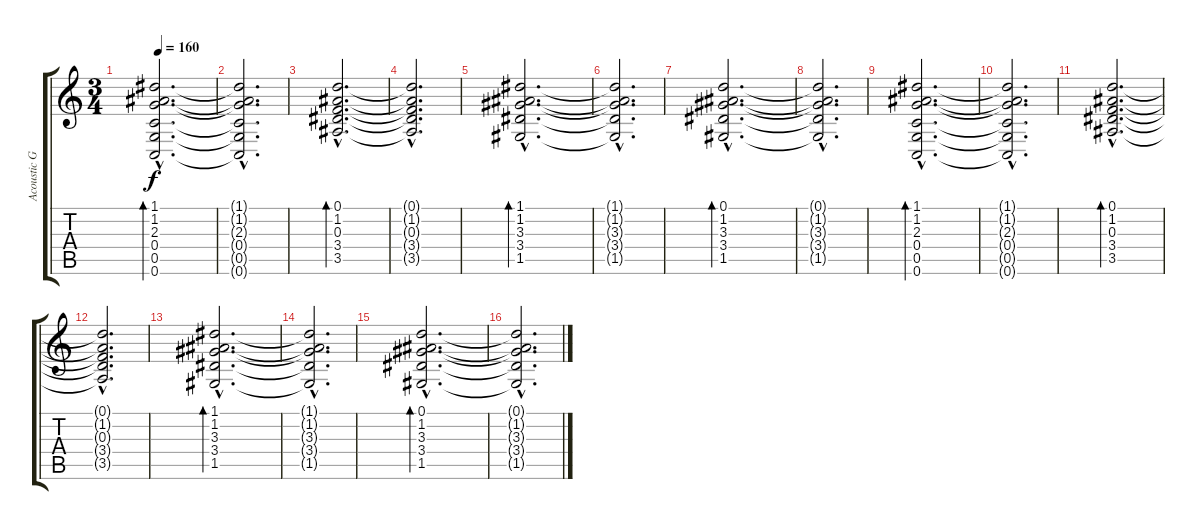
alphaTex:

\track ("Acoustic Guitar" "Acoustic G") {instrument acousticguitarsteel}
\staff {score tabs}
\tuning (D4 A3 F3 C3 G2 C2) {hide}
\ts (3 4)
\tempo 160
\clef g2
\ks c
(1.1{hac} 1.2{hac} 2.3{hac} 0.4{hac} 0.5{hac} 0.6{hac}).2{d bd 480 dy f} |
(1.1{hac t} 1.2{hac t} 2.3{hac t} 0.4{hac t} 0.5{hac t} 0.6{hac t}).2{d} |
(0.1{hac} 1.2{hac} 0.3{hac} 3.4{hac} 3.5{hac}).2{d bd 480} |
(0.1{hac t} 1.2{hac t} 0.3{hac t} 3.4{hac t} 3.5{hac t}).2{d} |
(1.1{hac} 1.2{hac} 3.3{hac} 3.4{hac} 1.5{hac}).2{d bd 480} |
(1.1{hac t} 1.2{hac t} 3.3{hac t} 3.4{hac t} 1.5{hac t}).2{d} |
(0.1{hac} 1.2{hac} 3.3{hac} 3.4{hac} 1.5{hac}).2{d bd 480} |
(0.1{hac t} 1.2{hac t} 3.3{hac t} 3.4{hac t} 1.5{hac t}).2{d} |
(1.1{hac} 1.2{hac} 2.3{hac} 0.4{hac} 0.5{hac} 0.6{hac}).2{d bd 480} |
(1.1{hac t} 1.2{hac t} 2.3{hac t} 0.4{hac t} 0.5{hac t} 0.6{hac t}).2{d} |
(0.1{hac} 1.2{hac} 0.3{hac} 3.4{hac} 3.5{hac}).2{d bd 480} |
(0.1{hac t} 1.2{hac t} 0.3{hac t} 3.4{hac t} 3.5{hac t}).2{d} |
(1.1{hac} 1.2{hac} 3.3{hac} 3.4{hac} 1.5{hac}).2{d bd 480} |
(1.1{hac t} 1.2{hac t} 3.3{hac t} 3.4{hac t} 1.5{hac t}).2{d} |
(0.1{hac} 1.2{hac} 3.3{hac} 3.4{hac} 1.5{hac}).2{d bd 480} |
(0.1{hac t} 1.2{hac t} 3.3{hac t} 3.4{hac t} 1.5{hac t}).2{d}
